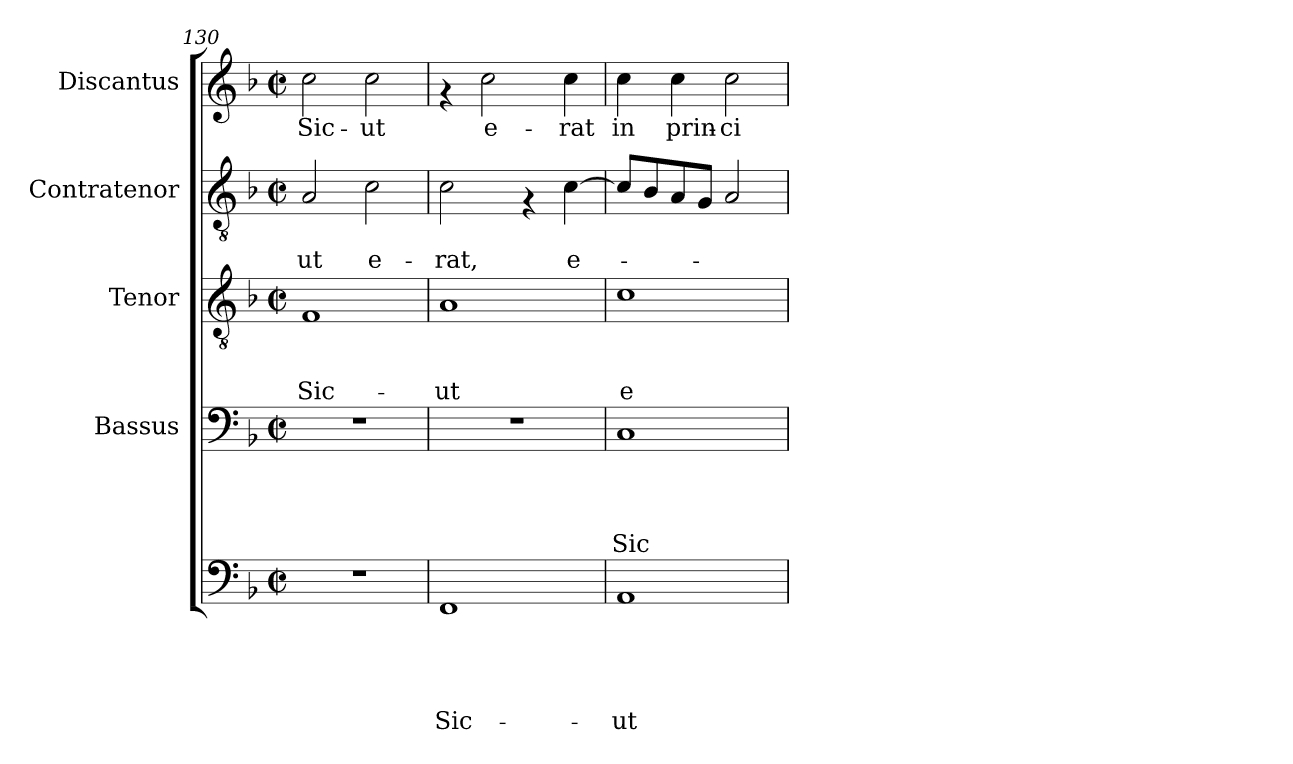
**kern	**text	**text	**text	**text	**text	**kern	**text	**text	**text	**text	**kern	**text	**text	**text	**kern	**text	**text	**kern	**text
*part5	*part5	*part5	*part5	*part5	*part5	*part4	*part4	*part4	*part4	*part4	*part3	*part3	*part3	*part3	*part2	*part2	*part2	*part1	*part1
*staff5	*staff5	*staff5	*staff5	*staff5	*staff5	*staff4	*staff4	*staff4	*staff4	*staff4	*staff3	*staff3	*staff3	*staff3	*staff2	*staff2	*staff2	*staff1	*staff1
*	*	*	*	*	*	*I"Bassus	*	*	*	*	*I"Tenor	*	*	*	*I"Contratenor	*	*	*I"Discantus	*
*clefF4	*	*	*	*	*	*clefF4	*	*	*	*	*clefGv2	*	*	*	*clefGv2	*	*	*clefG2	*
*k[b-]	*	*	*	*	*	*k[b-]	*	*	*	*	*k[b-]	*	*	*	*k[b-]	*	*	*k[b-]	*
*F:	*	*	*	*	*	*F:	*	*	*	*	*F:	*	*	*	*F:	*	*	*F:	*
*M2/2	*	*	*	*	*	*M2/2	*	*	*	*	*M2/2	*	*	*	*M2/2	*	*	*M2/2	*
*met(c|)	*	*	*	*	*	*met(c|)	*	*	*	*	*met(c|)	*	*	*	*met(c|)	*	*	*met(c|)	*
=130	=130	=130	=130	=130	=130	=130	=130	=130	=130	=130	=130	=130	=130	=130	=130	=130	=130	=130	=130
!	!	!	!	!	!	!	!	!	!	!	!	!	!	!LO:LY:b:rj	!	!	!LO:LY:b	!	!LO:LY:b
1r	.	.	.	.	.	1r	.	.	.	.	1F	.	.	Sic-	2A/	.	-ut	2cc\	-Sic-
!	!	!	!	!	!	!	!	!	!	!	!	!	!	!	!	!	!LO:LY:b	!	!LO:LY:b
.	.	.	.	.	.	.	.	.	.	.	.	.	.	.	2c\	.	e-	2cc\	-ut
=131	=131	=131	=131	=131	=131	=131	=131	=131	=131	=131	=131	=131	=131	=131	=131	=131	=131	=131	=131
!	!	!	!	!	!LO:LY:b	!	!	!	!	!	!	!	!	!LO:LY:b:rj	!	!	!LO:LY:b	!	!
1FF	.	.	.	.	Sic-	1r	.	.	.	.	1A	.	.	-ut	2c\	.	-rat,	4rf	.
!	!	!	!	!	!	!	!	!	!	!	!	!	!	!	!	!	!	!	!LO:LY:b
.	.	.	.	.	.	.	.	.	.	.	.	.	.	.	.	.	.	2cc\	e-
.	.	.	.	.	.	.	.	.	.	.	.	.	.	.	4rF	.	.	.	.
!	!	!	!	!	!	!	!	!	!	!	!	!	!	!	!	!	!LO:LY:b	!	!LO:LY:b
.	.	.	.	.	.	.	.	.	.	.	.	.	.	.	[>4c\	.	e-	4cc\	-rat
=132	=132	=132	=132	=132	=132	=132	=132	=132	=132	=132	=132	=132	=132	=132	=132	=132	=132	=132	=132
!	!	!	!	!	!LO:LY:b	!	!	!	!	!LO:LY:b	!	!	!	!LO:LY:b:rj	!	!	!	!	!LO:LY:b
1AA	.	.	.	.	-ut	1C	.	.	.	Sic-	1c	.	.	e-	8c/L]	.	.	4cc\	in
.	.	.	.	.	.	.	.	.	.	.	.	.	.	.	8B-/	.	.	.	.
!	!	!	!	!	!	!	!	!	!	!	!	!	!	!	!	!	!	!	!LO:LY:b
.	.	.	.	.	.	.	.	.	.	.	.	.	.	.	8A/	.	.	4cc\	prin-
.	.	.	.	.	.	.	.	.	.	.	.	.	.	.	8G/J	.	.	.	.
!	!	!	!	!	!	!	!	!	!	!	!	!	!	!	!	!	!	!	!LO:LY:b
.	.	.	.	.	.	.	.	.	.	.	.	.	.	.	2A/	.	.	2cc\	-ci-
=	=	=	=	=	=	=	=	=	=	=	=	=	=	=	=	=	=	=	=
*-	*-	*-	*-	*-	*-	*-	*-	*-	*-	*-	*-	*-	*-	*-	*-	*-	*-	*-	*-
